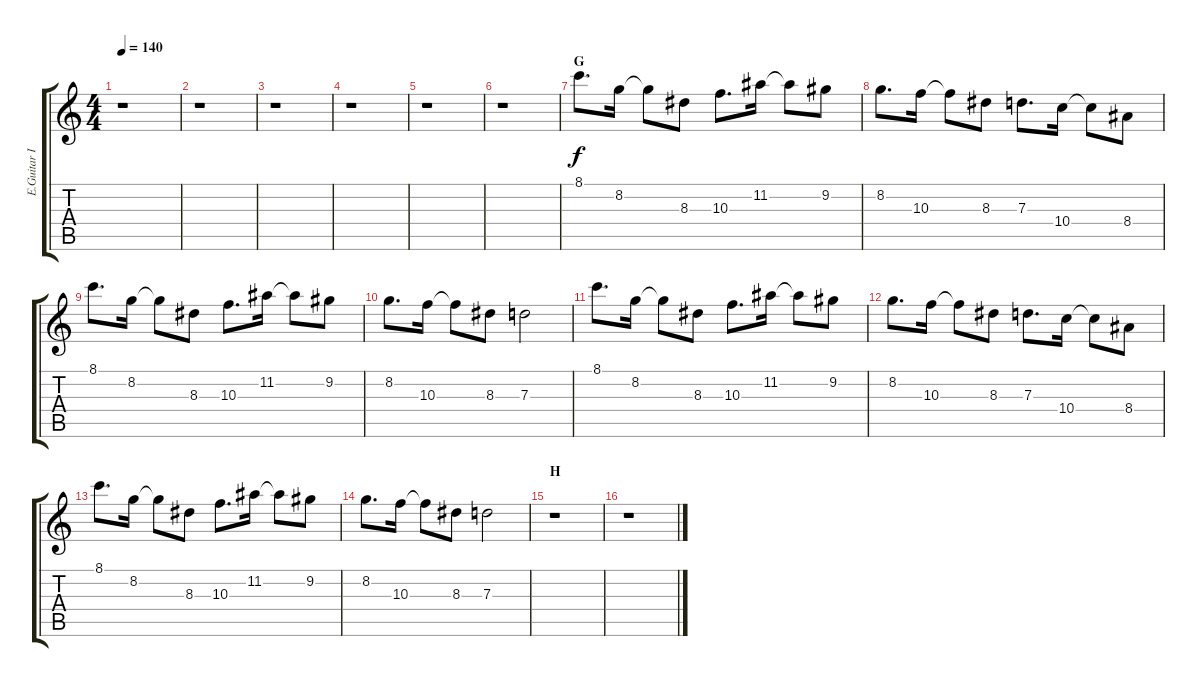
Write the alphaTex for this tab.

\track ("E.Guitar III (Taki) - Clean" "E.Guitar I") {instrument electricguitarclean}
\staff {score tabs}
\tuning (E4 B3 G3 D3 A2 E2) {hide}
\ts (4 4)
\tempo 140
\clef g2
\ks c
r.1{dy f} |
r.1 |
r.1 |
r.1 |
r.1 |
r.1 |
\section ("" "G")
8.1.8{d} 8.2.16 8.2{t}.8 8.3.8 10.3.8{d} 11.2.16 11.2{t}.8 9.2.8 |
8.2.8{d} 10.3.16 10.3{t}.8 8.3.8 7.3.8{d} 10.4.16 10.4{t}.8 8.4.8 |
8.1.8{d} 8.2.16 8.2{t}.8 8.3.8 10.3.8{d} 11.2.16 11.2{t}.8 9.2.8 |
8.2.8{d} 10.3.16 10.3{t}.8 8.3.8 7.3.2 |
8.1.8{d} 8.2.16 8.2{t}.8 8.3.8 10.3.8{d} 11.2.16 11.2{t}.8 9.2.8 |
8.2.8{d} 10.3.16 10.3{t}.8 8.3.8 7.3.8{d} 10.4.16 10.4{t}.8 8.4.8 |
8.1.8{d} 8.2.16 8.2{t}.8 8.3.8 10.3.8{d} 11.2.16 11.2{t}.8 9.2.8 |
8.2.8{d} 10.3.16 10.3{t}.8 8.3.8 7.3.2 |
\section ("" "H")
r.1 |
r.1
